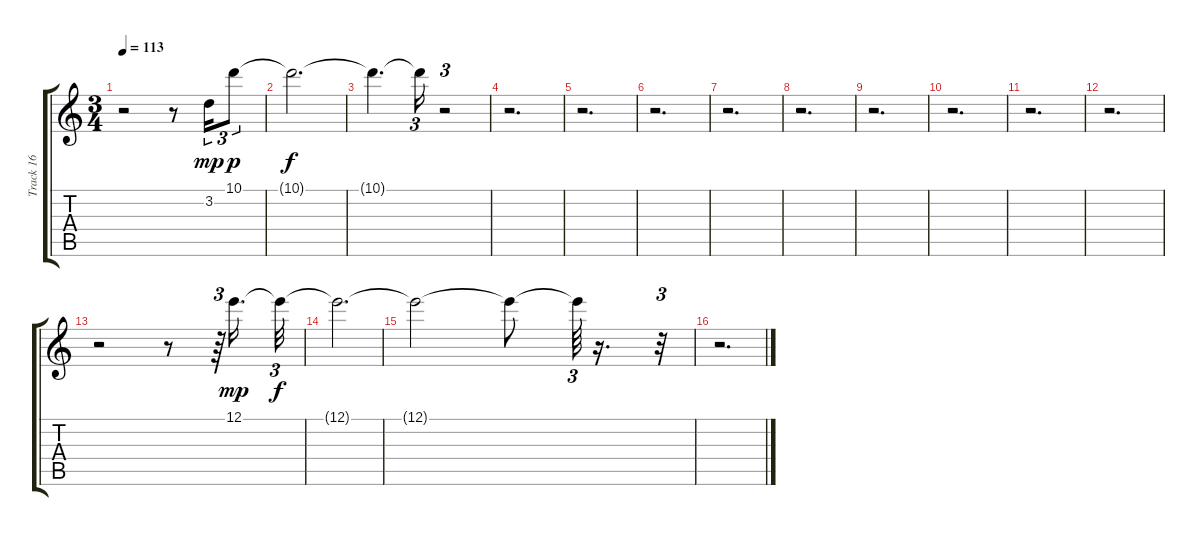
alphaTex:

\track ("Track 16" "Track 16") {instrument electricguitarjazz}
\staff {score tabs}
\tuning (E4 B3 G3 D3 A2 E2) {hide}
\ts (3 4)
\tempo 113
\clef g2
\ks c
r.2{dy ppp} r.8 3.2.16{tu (3 2) dy mp} 10.1.8{tu (3 2) dy p} |
10.1{t}.2{d dy f} |
10.1{t}.4{d} 10.1{t}.16{tu (3 2)} r.2{tu (3 2)} |
r.2{d} |
r.2{d} |
r.2{d} |
r.2{d} |
r.2{d} |
r.2{d} |
r.2{d} |
r.2{d} |
r.2{d} |
r.2 r.8 r.64{tu (3 2)} 12.1.16{d dy mp} 12.1{t}.32{tu (3 2) dy f} |
12.1{t}.2{d} |
12.1{t}.2 12.1{t}.8 12.1{t}.64{tu (3 2)} r.16{d} r.32{tu (3 2)} |
r.2{d}
